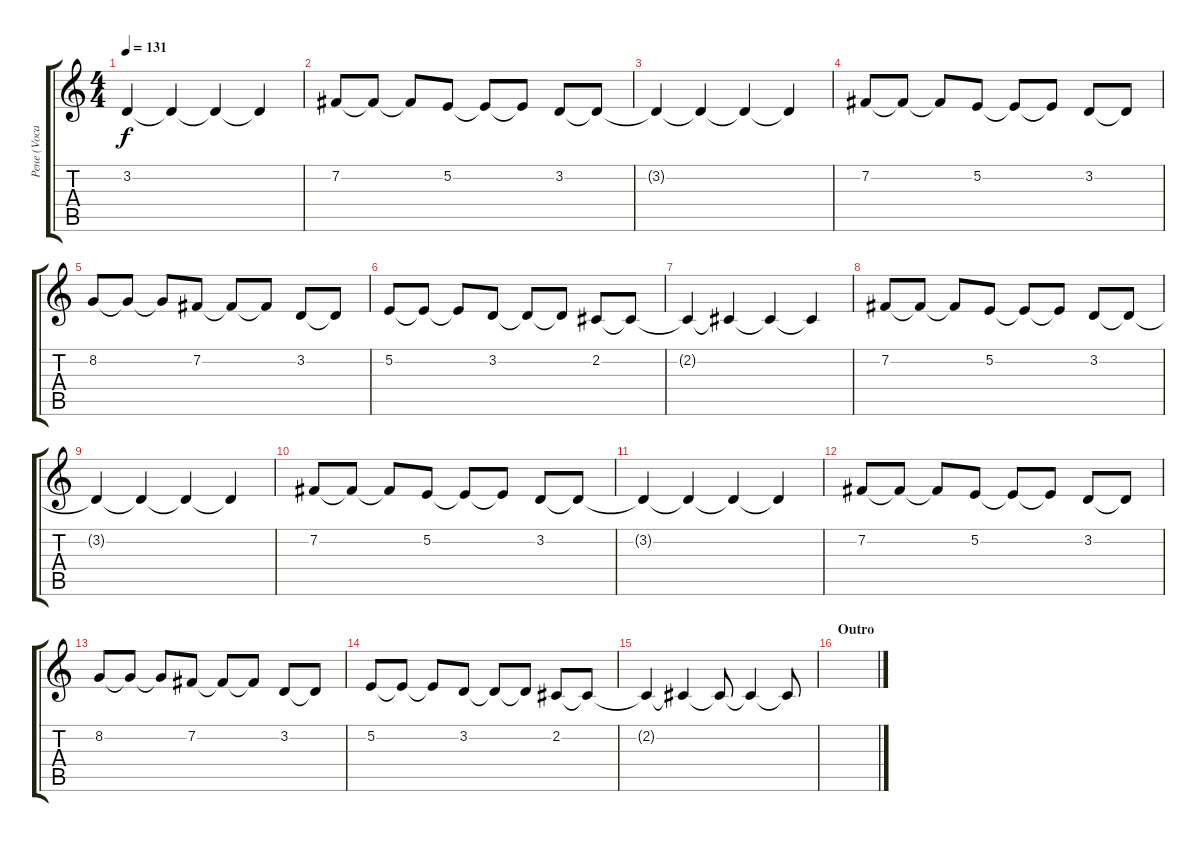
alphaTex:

\track ("Рене (Vocal)" "Рене (Voca") {instrument lead6voice}
\staff {score tabs}
\tuning (E4 B3 G3 D3 A2 E2) {hide}
\ts (4 4)
\tempo 131
\clef g2
\ks c
3.2{t}.4{dy f} 3.2{t}.4 3.2{t}.4 3.2{t}.4 |
7.2.8 7.2{t}.8 7.2{t}.8 5.2.8 5.2{t}.8 5.2{t}.8 3.2.8 3.2{t}.8 |
3.2{t}.4 3.2{t}.4 3.2{t}.4 3.2{t}.4 |
7.2.8 7.2{t}.8 7.2{t}.8 5.2.8 5.2{t}.8 5.2{t}.8 3.2.8 3.2{t}.8 |
8.2.8 8.2{t}.8 8.2{t}.8 7.2.8 7.2{t}.8 7.2{t}.8 3.2.8 3.2{t}.8 |
5.2.8 5.2{t}.8 5.2{t}.8 3.2.8 3.2{t}.8 3.2{t}.8 2.2.8 2.2{t}.8 |
2.2{t}.4 2.2{t}.4 2.2{t}.4 2.2{t}.4 |
7.2.8 7.2{t}.8 7.2{t}.8 5.2.8 5.2{t}.8 5.2{t}.8 3.2.8 3.2{t}.8 |
3.2{t}.4 3.2{t}.4 3.2{t}.4 3.2{t}.4 |
7.2.8 7.2{t}.8 7.2{t}.8 5.2.8 5.2{t}.8 5.2{t}.8 3.2.8 3.2{t}.8 |
3.2{t}.4 3.2{t}.4 3.2{t}.4 3.2{t}.4 |
7.2.8 7.2{t}.8 7.2{t}.8 5.2.8 5.2{t}.8 5.2{t}.8 3.2.8 3.2{t}.8 |
8.2.8 8.2{t}.8 8.2{t}.8 7.2.8 7.2{t}.8 7.2{t}.8 3.2.8 3.2{t}.8 |
5.2.8 5.2{t}.8 5.2{t}.8 3.2.8 3.2{t}.8 3.2{t}.8 2.2.8 2.2{t}.8 |
2.2{t}.4 2.2{t}.4 2.2{t}.8 2.2{t}.4 2.2{t}.8 |
\section ("" "Outro")
